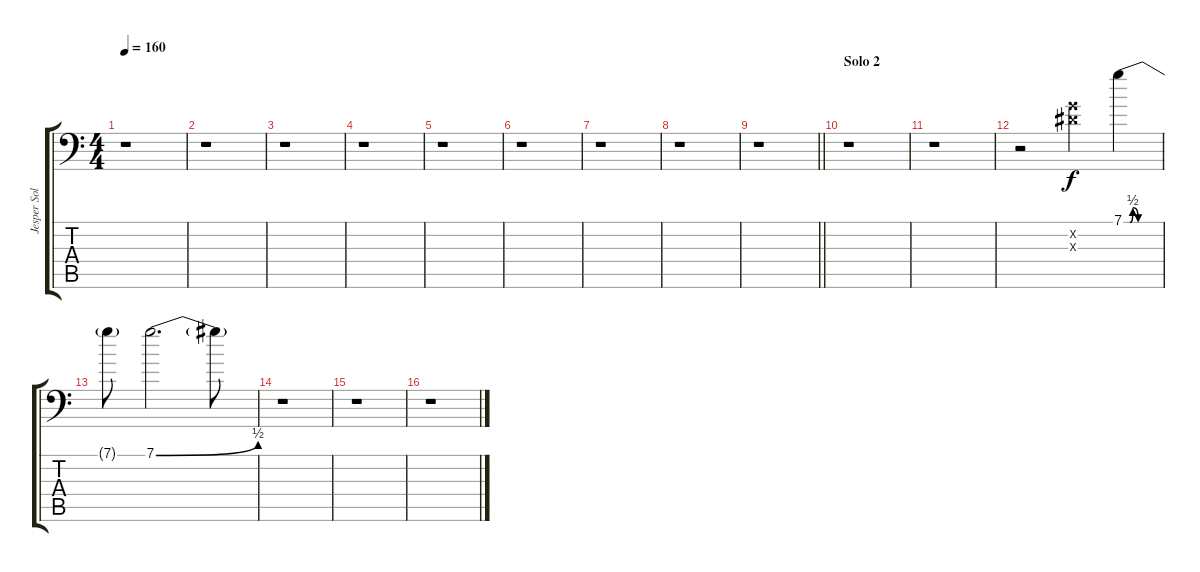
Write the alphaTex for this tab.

\track ("Jesper Solo" "Jesper Sol") {instrument distortionguitar}
\staff {score tabs}
\tuning (C4 G3 Eb3 Bb2 F2 Bb1) {hide}
\ts (4 4)
\tempo 160
\clef f4
\ks c
r.1{dy f} |
r.1 |
r.1 |
r.1 |
r.1 |
r.1 |
r.1 |
r.1 |
\barLineRight lightlight
r.1 |
\section ("" "Solo 2")
r.1 |
r.1 |
r.2 (0.2{x} 0.3{x}).4 7.1{be (custom 0 0 10 0 15 2 24 0 30 0 45 0 60 0)}.4 |
7.1{t}.8 7.1{be (bend 0 0 60 2)}.2{d} 7.1{t}.8 |
r.1 |
r.1 |
r.1
